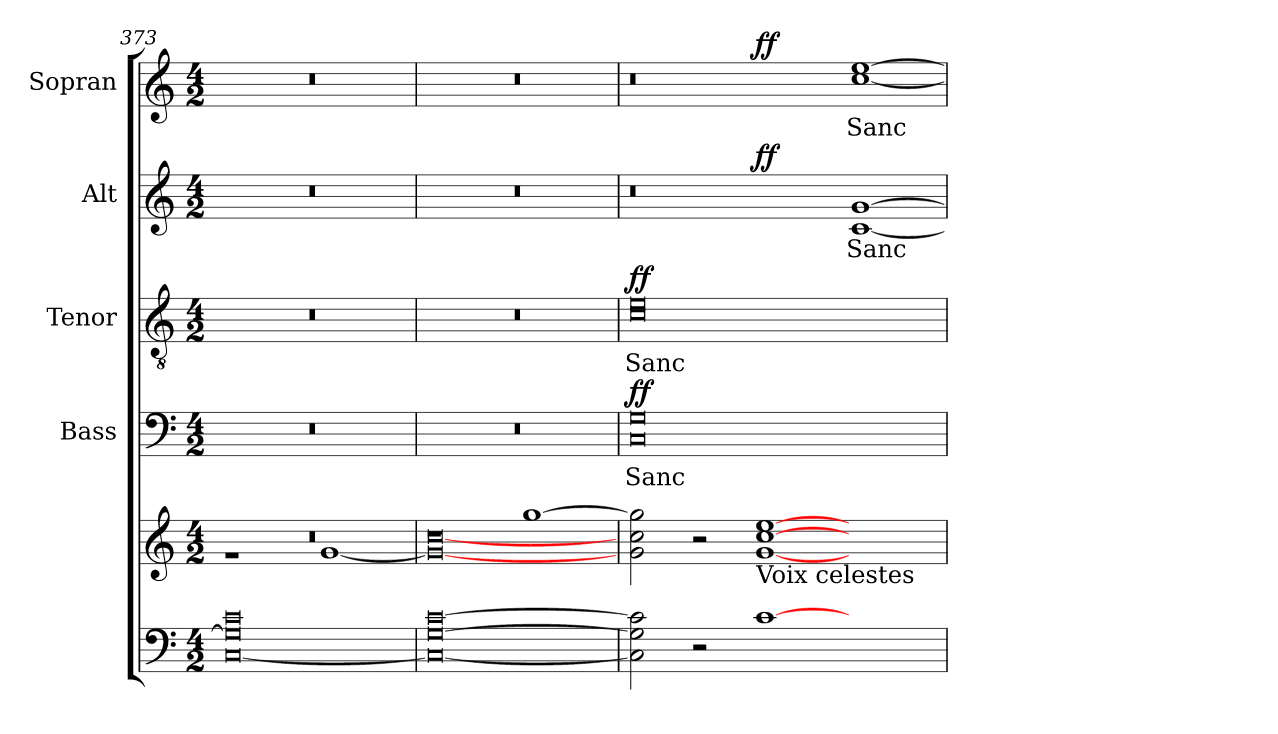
**kern	**kern	**kern	**text	**dynam	**kern	**text	**dynam	**kern	**text	**dynam	**kern	**text	**dynam
*part5	*part5	*part4	*part4	*part4	*part3	*part3	*part3	*part2	*part2	*part2	*part1	*part1	*part1
*staff6	*staff5	*staff4	*staff4	*staff4	*staff3	*staff3	*staff3	*staff2	*staff2	*staff2	*staff1	*staff1	*staff1
*	*	*I"Bass	*	*	*I"Tenor	*	*	*I"Alt	*	*	*I"Sopran	*	*
*	*	*I'B.	*	*	*I'T.	*	*	*I'A.	*	*	*I'S.	*	*
*clefF4	*clefG2	*clefF4	*	*	*clefGv2	*	*	*clefG2	*	*	*clefG2	*	*
*k[]	*k[]	*k[]	*	*	*k[]	*	*	*k[]	*	*	*k[]	*	*
*C:	*C:	*C:	*	*	*C:	*	*	*C:	*	*	*C:	*	*
*M4/2	*M4/2	*M4/2	*	*	*M4/2	*	*	*M4/2	*	*	*M4/2	*	*
=373	=373	=373	=373	=373	=373	=373	=373	=373	=373	=373	=373	=373	=373
*	*^	*	*	*	*	*	*	*	*	*	*	*	*
[0C 0G] 0c	0rdd	1rg	0r	.	.	0r	.	.	0r	.	.	0r	.	.
.	.	[<1g	.	.	.	.	.	.	.	.	.	.	.	.
=374	=374	=374	=374	=374	=374	=374	=374	=374	=374	=374	=374	=374	=374	=374
0C_ [0G [0c	1rdd	0g_ [<0cc	0r	.	.	0r	.	.	0r	.	.	0r	.	.
.	[>1gg	.	.	.	.	.	.	.	.	.	.	.	.	.
*	*v	*v	*	*	*	*	*	*	*	*	*	*	*	*
=375	=375	=375	=375	=375	=375	=375	=375	=375	=375	=375	=375	=375	=375
!	!	!	!LO:LY:b	!LO:DY:a	!	!LO:LY:b	!LO:DY:a	!	!	!	!	!	!
*	*	*	*	*	*	*	*	*^	*	*	*^	*	*
2C\] 2G\] 2c\]	2g\ 2cc\ 2gg\]	0C 0G	Sanc-	ff	0c 0e	Sanc-	ff	0r	1ryy	.	.	0r	1ryy	.	.
2r	2r	.	.	.	.	.	.	.	.	.	.	.	.	.	.
!	!LO:TX:b:t=Voix celestes	!	!	!	!	!	!	!	!	!	!	!	!	!	!
!	!	!	!	!	!	!	!	!	!	!	!LO:DY:a	!	!	!	!LO:DY:a
[1c	[1g [1cc [1ee	.	.	.	.	.	.	.	0ryy	.	ff	.	0ryy	.	ff
!	!	!	!	!	!	!	!	!	!	!LO:LY:b	!	!	!	!LO:LY:b	!
1ryy	1ryy	1ryy	.	.	1ryy	.	.	[1c [1g	.	Sanc-	.	[1cc [1ee	.	Sanc-	.
*	*	*	*	*	*	*	*	*v	*v	*	*	*	*	*	*
*	*	*	*	*	*	*	*	*	*	*	*v	*v	*	*
=	=	=	=	=	=	=	=	=	=	=	=	=	=
*-	*-	*-	*-	*-	*-	*-	*-	*-	*-	*-	*-	*-	*-
